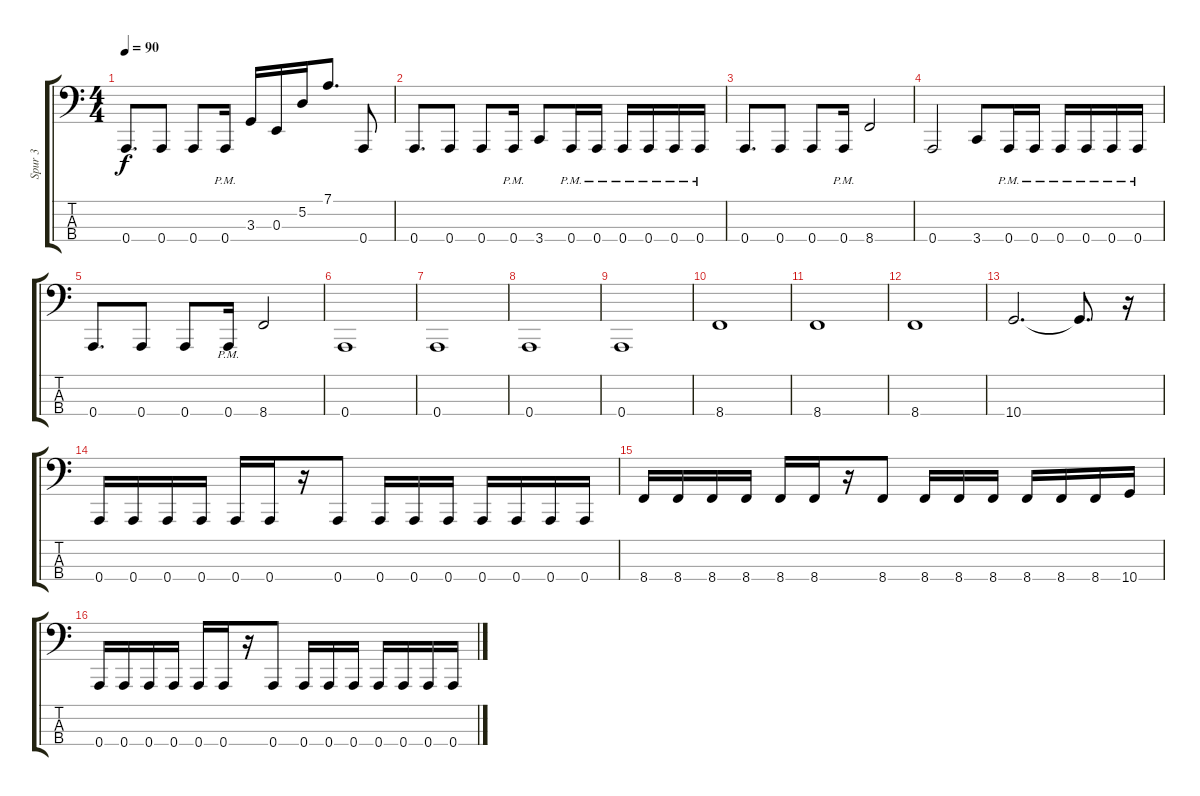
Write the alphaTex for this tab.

\track ("Spur 3" "Spur 3") {instrument electricbassfinger}
\staff {score tabs}
\tuning (D2 A1 E1 A0) {hide}
\ts (4 4)
\tempo 90
\clef f4
\ks c
0.4.8{d dy f} 0.4.8 0.4.8 0.4{pm}.16 3.3.16 0.3.16 5.2.16 7.1.8{d} 0.4.8 |
0.4.8{d} 0.4.8 0.4.8 0.4{pm}.16 3.4.8 0.4{pm}.16 0.4{pm}.16 0.4{pm}.16 0.4{pm}.16 0.4{pm}.16 0.4{pm}.16 |
0.4.8{d} 0.4.8 0.4.8 0.4{pm}.16 8.4.2 |
0.4.2 3.4.8 0.4{pm}.16 0.4{pm}.16 0.4{pm}.16 0.4{pm}.16 0.4{pm}.16 0.4{pm}.16 |
0.4.8{d} 0.4.8 0.4.8 0.4{pm}.16 8.4.2 |
0.4.1 |
0.4.1 |
0.4.1 |
0.4.1 |
8.4.1 |
8.4.1 |
8.4.1 |
10.4.2{d} 10.4{t}.8{d} r.16 |
0.4.16 0.4.16 0.4.16 0.4.16 0.4.16 0.4.16 r.16 0.4.8 0.4.16 0.4.16 0.4.16 0.4.16 0.4.16 0.4.16 0.4.16 |
8.4.16 8.4.16 8.4.16 8.4.16 8.4.16 8.4.16 r.16 8.4.8 8.4.16 8.4.16 8.4.16 8.4.16 8.4.16 8.4.16 10.4.16 |
0.4.16 0.4.16 0.4.16 0.4.16 0.4.16 0.4.16 r.16 0.4.8 0.4.16 0.4.16 0.4.16 0.4.16 0.4.16 0.4.16 0.4.16
